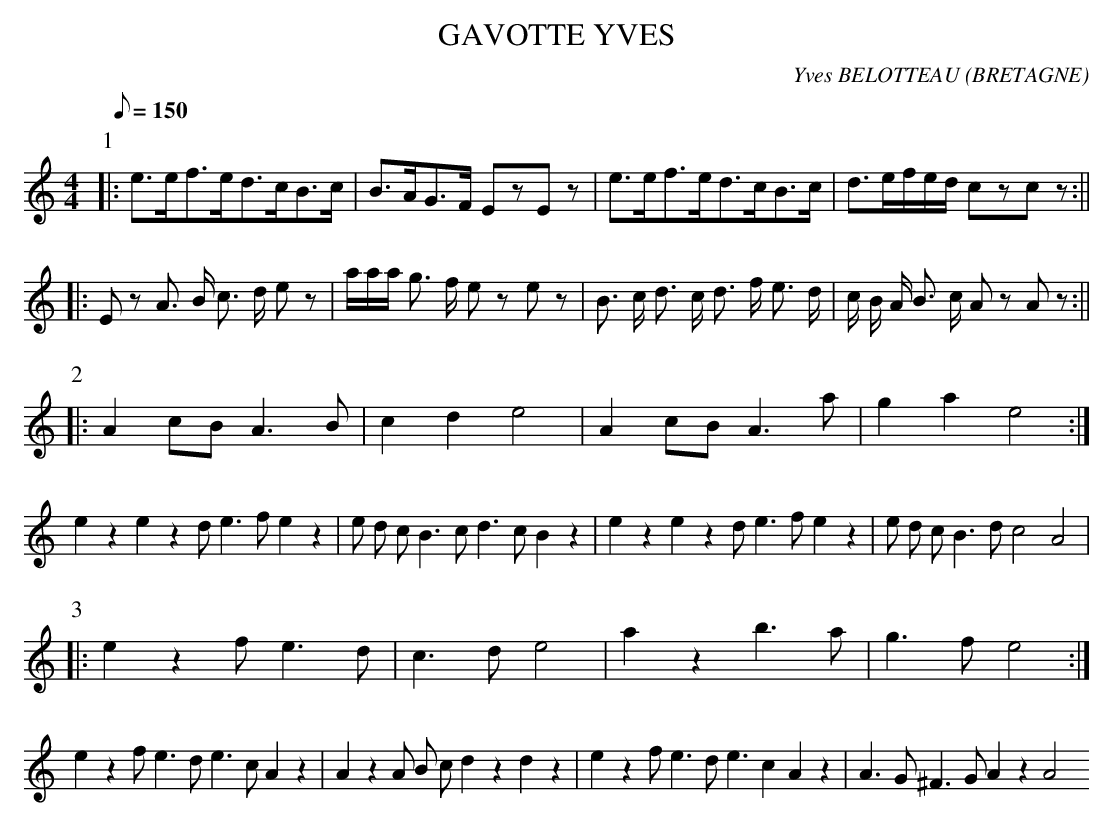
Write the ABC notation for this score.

X:1
T:GAVOTTE YVES
C:Yves BELOTTEAU
O:BRETAGNE
M:4/4
L:1/8
Q:150
K:C
P:1
|:e3/2e/2f3/2e/2d3/2c/2B3/2c/2|B3/2A/2G3/2F/2 EzEz|
e3/2e/2f3/2e/2d3/2c/2B3/2c/2|d3/2e/2f/2e/2d/2 czcz:||!
|:Ez A3/2 B/2 c3/2 d/2 2ez|a/2a/2a/2 g3/2 f/2 ez ez|
B3/2 c/2 d3/2 c/2 d3/2 f/2 e3/2 d/2|c/2 B/2 A/2 B3/2 c/2 Az Az:||!
P:2
L:1/4
|:A c/2B/2 A3/2 B/2| cde2|A c/2B/2 A3/2 a/2| gae2:|!
ez ez d/2 e3/2 f/2 ez| e/2 d/2 c/2 B3/2 c/2 d3/2 c/2 Bz|
ez ez d/2 e3/2 f/2 ez| e/2 d/2 c/2 B3/2 d/2 c2 A2|!
P: 3
|:ez f/2 e3/2 d/2|c3/2 d/2 e2|az b3/2 a/2| g3/2 f/2 e2:|!
ez f/2 e3/2 d/2 e3/2 c/2 Az|Az A/2 B/2 c/2 dz dz| ez f/2 e3/2 d/2 e3/2 c
/2 Az|A3/2 G/2 ^F3/2 G/2 Az A2
